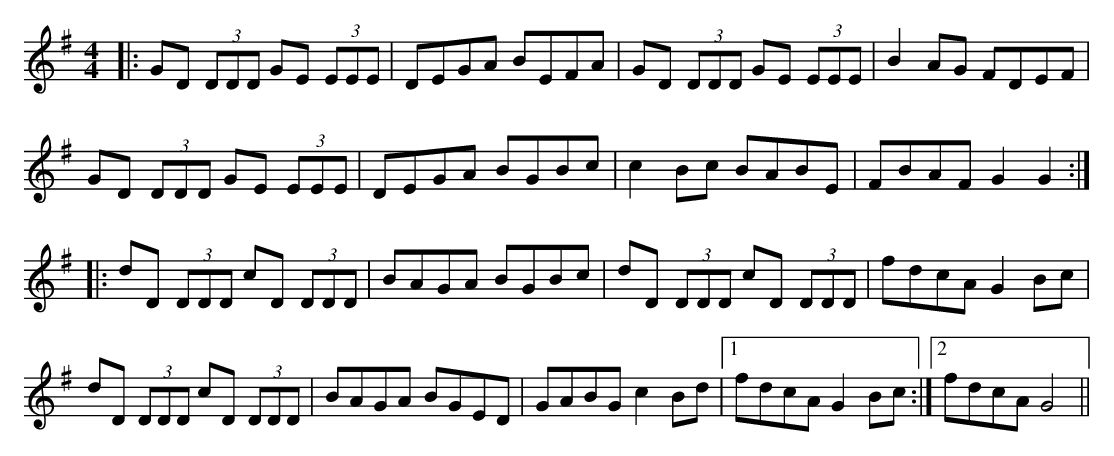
X:1
M:4/4
K:G
|:GD (3DDD GE (3EEE|DEGA BEFA|GD (3DDD GE (3EEE|B2AG FDEF|
GD (3DDD GE (3EEE|DEGA BGBc|c2Bc BABE|FBAF G2G2:|
|:dD (3DDD cD (3DDD|BAGA BGBc|dD (3DDD cD (3DDD|fdcA G2Bc|
dD (3DDD cD (3DDD|BAGA BGED|GABG c2Bd|1 fdcA G2 Bc:|2 fdcA G4||
